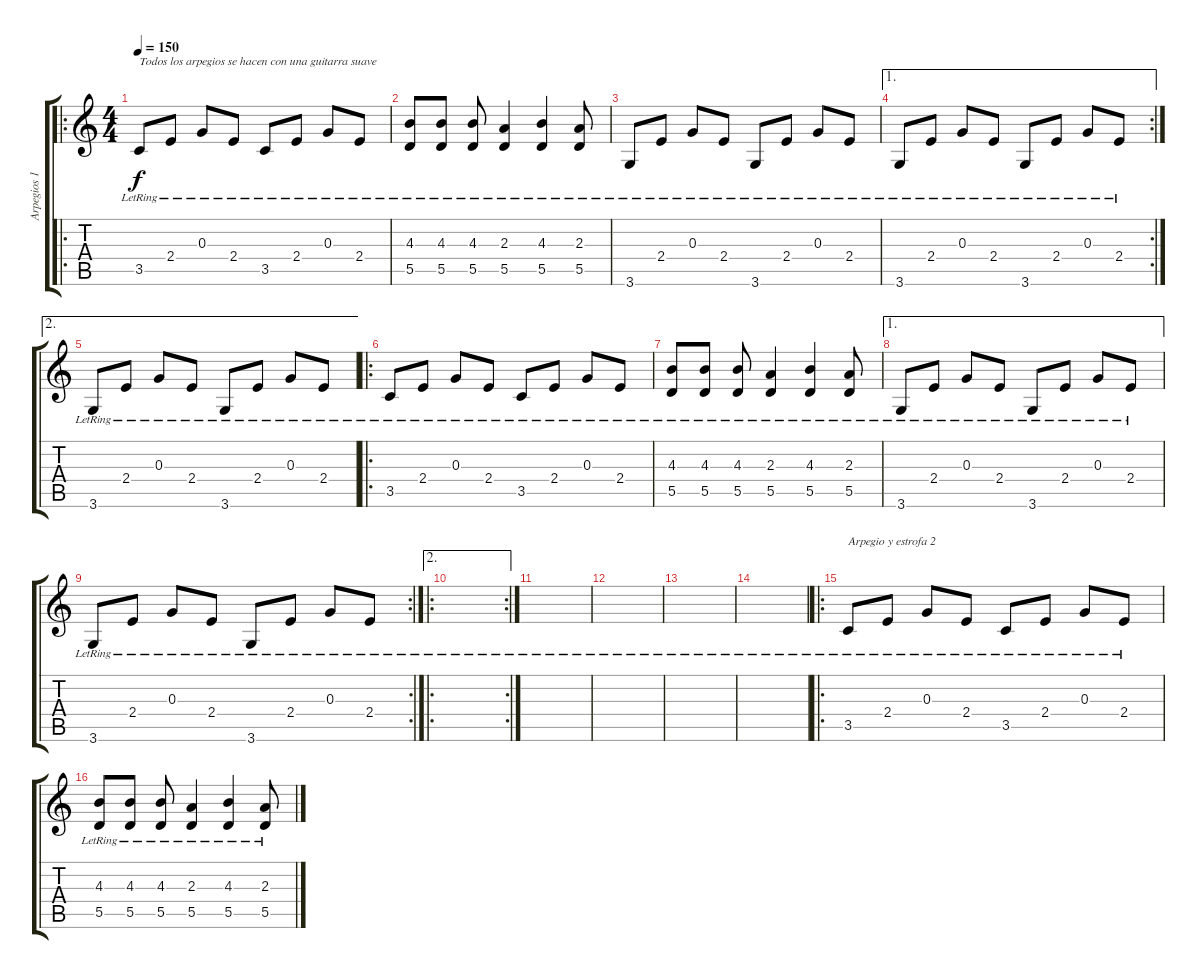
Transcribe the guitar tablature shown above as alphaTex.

\track ("Arpegios 1/Solo (Cristian Aldana)" "Arpegios 1") {instrument distortionguitar}
\staff {score tabs}
\tuning (E4 B3 G3 D3 A2 E2) {hide}
\ro
\ts (4 4)
\tempo 150
\clef g2
\ks c
3.5{lr}.8{txt "Todos los arpegios se hacen con una guitarra suave" dy f instrument electricguitarjazz} 2.4{lr}.8 0.3{lr}.8 2.4{lr}.8 3.5{lr}.8{instrument electricguitarjazz} 2.4{lr}.8 0.3{lr}.8 2.4{lr}.8 |
(4.3 5.5{lr}).8 (4.3 5.5{lr}).8 (4.3 5.5{lr}).8 (2.3 5.5{lr}).4 (4.3 5.5{lr}).4 (2.3 5.5{lr}).8 |
3.6{lr}.8 2.4{lr}.8 0.3{lr}.8 2.4{lr}.8 3.6{lr}.8 2.4{lr}.8 0.3{lr}.8 2.4{lr}.8 |
\ae 1
\rc 2
3.6{lr}.8 2.4{lr}.8 0.3{lr}.8 2.4{lr}.8 3.6{lr}.8 2.4{lr}.8 0.3{lr}.8 2.4{lr}.8 |
\ae 2
3.6{lr}.8 2.4{lr}.8 0.3{lr}.8 2.4{lr}.8 3.6{lr}.8 2.4{lr}.8 0.3{lr}.8 2.4{lr}.8 |
\ro
3.5{lr}.8{instrument electricguitarjazz} 2.4{lr}.8 0.3{lr}.8 2.4{lr}.8 3.5{lr}.8{instrument electricguitarjazz} 2.4{lr}.8 0.3{lr}.8 2.4{lr}.8 |
(4.3 5.5{lr}).8 (4.3 5.5{lr}).8 (4.3 5.5{lr}).8 (2.3 5.5{lr}).4 (4.3 5.5{lr}).4 (2.3 5.5{lr}).8 |
\ae 1
3.6{lr}.8 2.4{lr}.8 0.3{lr}.8 2.4{lr}.8 3.6{lr}.8 2.4{lr}.8 0.3{lr}.8 2.4{lr}.8 |
\rc 2
3.6{lr}.8 2.4{lr}.8 0.3{lr}.8 2.4{lr}.8 3.6{lr}.8 2.4{lr}.8 0.3{lr}.8 2.4{lr}.8 |
\ae 2
\ro
\rc 2
|
|
|
|
|
\ro
3.5{lr}.8{txt "Arpegio y estrofa 2" instrument electricguitarjazz} 2.4{lr}.8 0.3{lr}.8 2.4{lr}.8 3.5{lr}.8{instrument electricguitarjazz} 2.4{lr}.8 0.3{lr}.8 2.4{lr}.8 |
(4.3 5.5{lr}).8 (4.3 5.5{lr}).8 (4.3 5.5{lr}).8 (2.3 5.5{lr}).4 (4.3 5.5{lr}).4 (2.3 5.5{lr}).8
